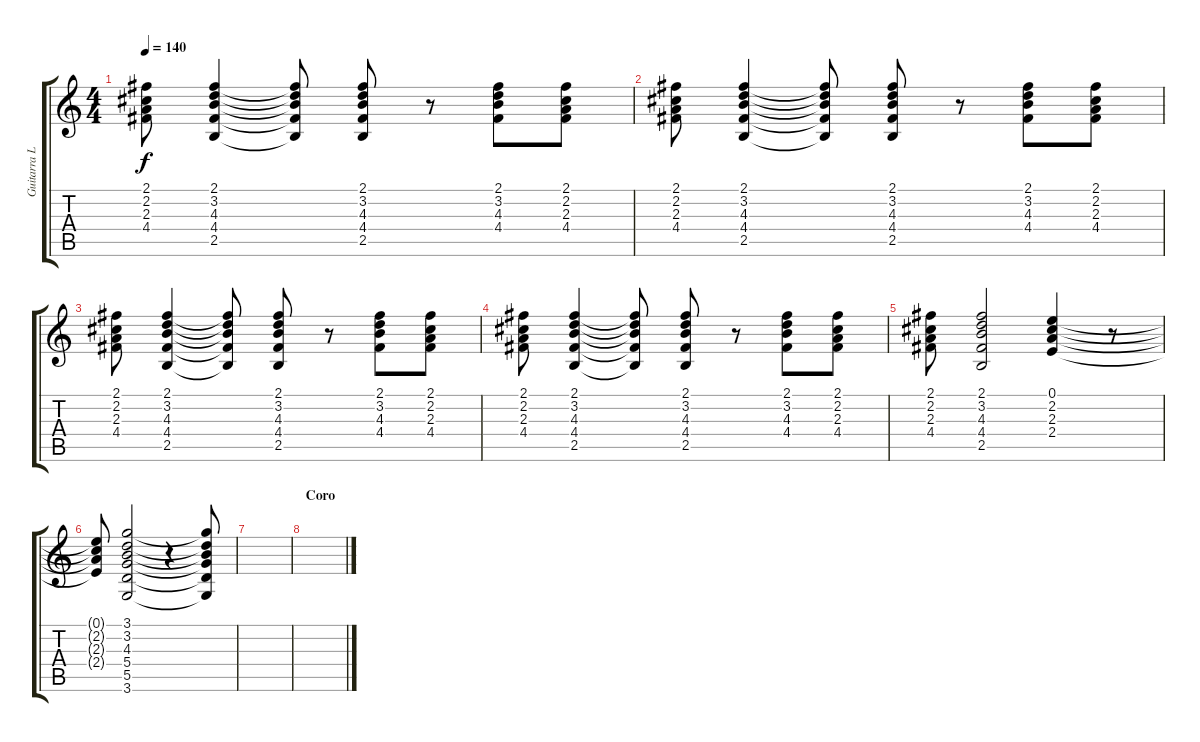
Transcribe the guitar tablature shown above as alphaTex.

\track ("Guitarra Limpia" "Guitarra L") {instrument electricguitarclean}
\staff {score tabs}
\tuning (E4 B3 G3 D3 A2 E2) {hide}
\ts (4 4)
\tempo 140
\clef g2
\ks c
(2.1 2.2 2.3 4.4).8{dy f} (2.1 3.2 4.3 4.4 2.5).4 (2.1{t} 3.2{t} 4.3{t} 4.4{t} 2.5{t}).8 (2.1 3.2 4.3 4.4 2.5).8 r.8 (2.1 3.2 4.3 4.4).8 (2.1 2.2 2.3 4.4).8 |
(2.1 2.2 2.3 4.4).8 (2.1 3.2 4.3 4.4 2.5).4 (2.1{t} 3.2{t} 4.3{t} 4.4{t} 2.5{t}).8 (2.1 3.2 4.3 4.4 2.5).8 r.8 (2.1 3.2 4.3 4.4).8 (2.1 2.2 2.3 4.4).8 |
(2.1 2.2 2.3 4.4).8 (2.1 3.2 4.3 4.4 2.5).4 (2.1{t} 3.2{t} 4.3{t} 4.4{t} 2.5{t}).8 (2.1 3.2 4.3 4.4 2.5).8 r.8 (2.1 3.2 4.3 4.4).8 (2.1 2.2 2.3 4.4).8 |
(2.1 2.2 2.3 4.4).8 (2.1 3.2 4.3 4.4 2.5).4 (2.1{t} 3.2{t} 4.3{t} 4.4{t} 2.5{t}).8 (2.1 3.2 4.3 4.4 2.5).8 r.8 (2.1 3.2 4.3 4.4).8 (2.1 2.2 2.3 4.4).8 |
(2.1 2.2 2.3 4.4).8 (2.1 3.2 4.3 4.4 2.5).2 (0.1 2.2 2.3 2.4).4 r.8 |
(0.1{t} 2.2{t} 2.3{t} 2.4{t}).8 (3.1 3.2 4.3 5.4 5.5 3.6).2 r.4 (3.1{t} 3.2{t} 4.3{t} 5.4{t} 5.5{t} 3.6{t}).8 |
|
\section ("" "Coro")
